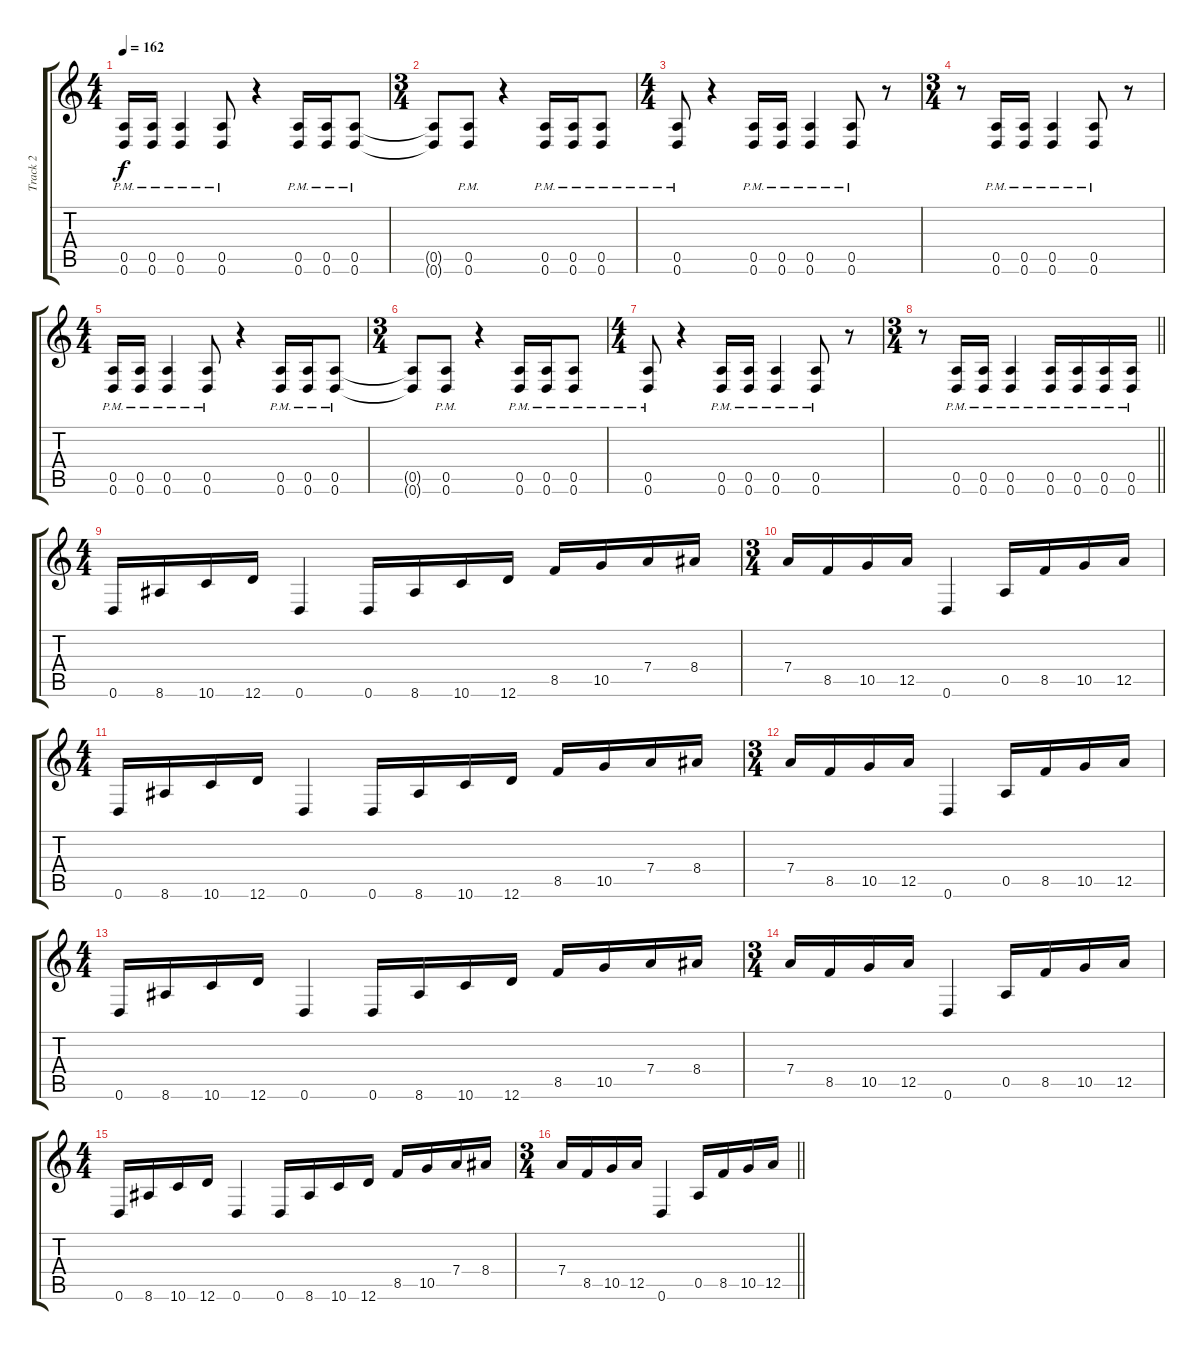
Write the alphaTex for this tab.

\track ("Track 2" "Track 2") {instrument distortionguitar}
\staff {score tabs}
\tuning (E4 B3 G3 D3 A2 D2) {hide}
\ts (4 4)
\section ("" "")
\tempo 162
\clef g2
\ks c
(0.5{pm} 0.6{pm}).16{dy f} (0.5{pm} 0.6{pm}).16 (0.5{pm} 0.6{pm}).4 (0.5{pm} 0.6{pm}).8 r.4 (0.5{pm} 0.6{pm}).16 (0.5{pm} 0.6{pm}).16 (0.5{pm} 0.6{pm}).8 |
\ts (3 4)
(0.5{t} 0.6{t}).8 (0.5{pm} 0.6{pm}).8 r.4 (0.5{pm} 0.6{pm}).16 (0.5{pm} 0.6{pm}).16 (0.5{pm} 0.6{pm}).8 |
\ts (4 4)
(0.5{pm} 0.6{pm}).8 r.4 (0.5{pm} 0.6{pm}).16 (0.5{pm} 0.6{pm}).16 (0.5{pm} 0.6{pm}).4 (0.5{pm} 0.6{pm}).8 r.8 |
\ts (3 4)
r.8 (0.5{pm} 0.6{pm}).16 (0.5{pm} 0.6{pm}).16 (0.5{pm} 0.6{pm}).4 (0.5{pm} 0.6{pm}).8 r.8 |
\ts (4 4)
(0.5{pm} 0.6{pm}).16 (0.5{pm} 0.6{pm}).16 (0.5{pm} 0.6{pm}).4 (0.5{pm} 0.6{pm}).8 r.4 (0.5{pm} 0.6{pm}).16 (0.5{pm} 0.6{pm}).16 (0.5{pm} 0.6{pm}).8 |
\ts (3 4)
(0.5{t} 0.6{t}).8 (0.5{pm} 0.6{pm}).8 r.4 (0.5{pm} 0.6{pm}).16 (0.5{pm} 0.6{pm}).16 (0.5{pm} 0.6{pm}).8 |
\ts (4 4)
(0.5{pm} 0.6{pm}).8 r.4 (0.5{pm} 0.6{pm}).16 (0.5{pm} 0.6{pm}).16 (0.5{pm} 0.6{pm}).4 (0.5{pm} 0.6{pm}).8 r.8 |
\ts (3 4)
\barLineRight lightlight
r.8 (0.5{pm} 0.6{pm}).16 (0.5{pm} 0.6{pm}).16 (0.5{pm} 0.6{pm}).4 (0.5{pm} 0.6{pm}).16 (0.5{pm} 0.6{pm}).16 (0.5{pm} 0.6{pm}).16 (0.5{pm} 0.6{pm}).16 |
\ts (4 4)
\section ("" "")
0.6.16 8.6.16 10.6.16 12.6.16 0.6.4 0.6.16 8.6.16 10.6.16 12.6.16 8.5.16 10.5.16 7.4.16 8.4.16 |
\ts (3 4)
7.4.16 8.5.16 10.5.16 12.5.16 0.6.4 0.5.16 8.5.16 10.5.16 12.5.16 |
\ts (4 4)
0.6.16 8.6.16 10.6.16 12.6.16 0.6.4 0.6.16 8.6.16 10.6.16 12.6.16 8.5.16 10.5.16 7.4.16 8.4.16 |
\ts (3 4)
7.4.16 8.5.16 10.5.16 12.5.16 0.6.4 0.5.16 8.5.16 10.5.16 12.5.16 |
\ts (4 4)
0.6.16 8.6.16 10.6.16 12.6.16 0.6.4 0.6.16 8.6.16 10.6.16 12.6.16 8.5.16 10.5.16 7.4.16 8.4.16 |
\ts (3 4)
7.4.16 8.5.16 10.5.16 12.5.16 0.6.4 0.5.16 8.5.16 10.5.16 12.5.16 |
\ts (4 4)
0.6.16 8.6.16 10.6.16 12.6.16 0.6.4 0.6.16 8.6.16 10.6.16 12.6.16 8.5.16 10.5.16 7.4.16 8.4.16 |
\ts (3 4)
\barLineRight lightlight
7.4.16 8.5.16 10.5.16 12.5.16 0.6.4 0.5.16 8.5.16 10.5.16 12.5.16
